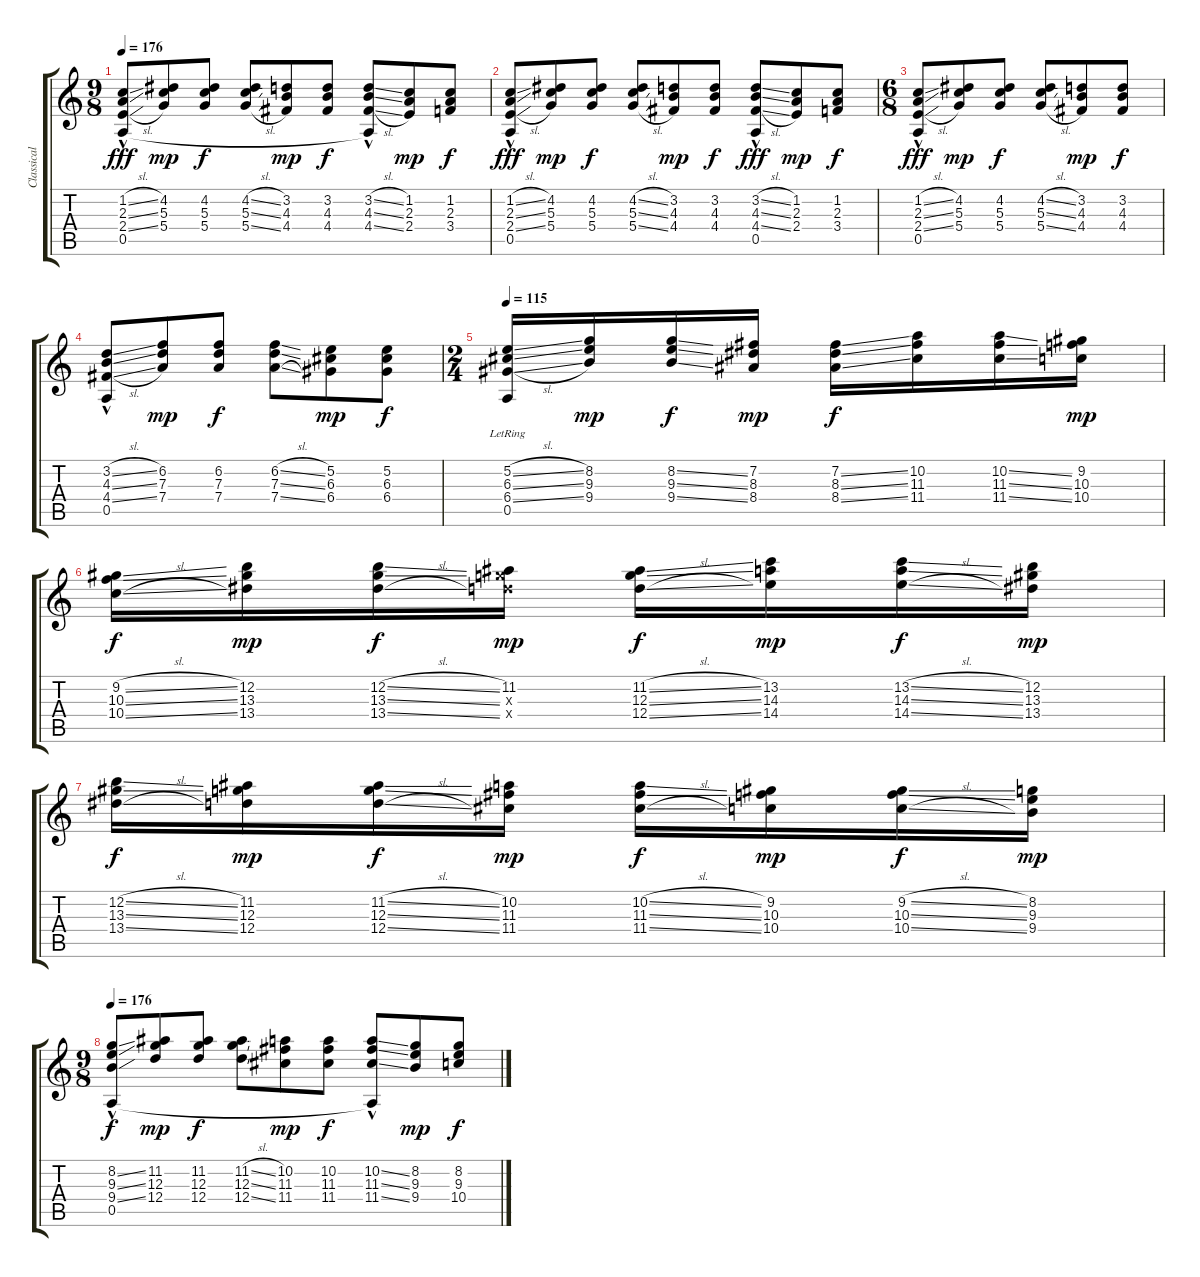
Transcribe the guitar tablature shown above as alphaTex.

\track ("Classical guitar" "Classical ") {instrument acousticguitarnylon}
\staff {score tabs}
\tuning (E4 B3 G3 D3 A2 E2) {hide}
\ts (9 8)
\tempo 176
\clef g2
\ks c
(1.2{sl} 2.3{sl} 2.4{sl} 0.5{hac}).8{dy fff instrument acousticguitarnylon} (4.2 5.3 5.4).8{dy mp} (4.2 5.3 5.4).8{dy f} (4.2{sl} 5.3{sl} 5.4{sl}).8 (3.2 4.3 4.4).8{dy mp} (3.2 4.3 4.4).8{dy f} (3.2{sl} 4.3{sl} 4.4{sl} 0.5{hac t}).8 (1.2 2.3 2.4).8{dy mp} (1.2 2.3 3.4).8{dy f} |
(1.2{sl} 2.3{sl} 2.4{sl} 0.5{hac}).8{dy fff} (4.2 5.3 5.4).8{dy mp} (4.2 5.3 5.4).8{dy f} (4.2{sl} 5.3{sl} 5.4{sl}).8 (3.2 4.3 4.4).8{dy mp} (3.2 4.3 4.4).8{dy f} (3.2{sl} 4.3{sl} 4.4{sl} 0.5{hac}).8{dy fff} (1.2 2.3 2.4).8{dy mp} (1.2 2.3 3.4).8{dy f} |
\ts (6 8)
(1.2{sl} 2.3{sl} 2.4{sl} 0.5{hac}).8{dy fff} (4.2 5.3 5.4).8{dy mp} (4.2 5.3 5.4).8{dy f} (4.2{sl} 5.3{sl} 5.4{sl}).8 (3.2 4.3 4.4).8{dy mp} (3.2 4.3 4.4).8{dy f} |
(3.2{sl} 4.3{sl} 4.4{sl} 0.5{hac}).8 (6.2 7.3 7.4).8{dy mp} (6.2 7.3 7.4).8{dy f} (6.2{sl} 7.3{sl} 7.4{sl}).8 (5.2 6.3 6.4).8{dy mp} (5.2 6.3 6.4).8{dy f} |
\ts (2 4)
\tempo 115
(5.2{sl} 6.3{sl} 6.4{sl} 0.5{lr}).16 (8.2 9.3 9.4).16{dy mp} (8.2{ss} 9.3{ss} 9.4{ss}).16{dy f} (7.2 8.3 8.4).16{dy mp} (7.2{ss} 8.3{ss} 8.4{ss}).16{dy f} (10.2 11.3 11.4).16 (10.2{ss} 11.3{ss} 11.4{ss}).16 (9.2 10.3 10.4).16{dy mp} |
(9.2{sl} 10.3{sl} 10.4{sl}).16{dy f} (12.2 13.3 13.4).16{dy mp} (12.2{sl} 13.3{sl} 13.4{sl}).16{dy f} (11.2 12.3{x} 12.4{x}).16{dy mp} (11.2{sl} 12.3{sl} 12.4{sl}).16{dy f} (13.2 14.3 14.4).16{dy mp} (13.2{sl} 14.3{sl} 14.4{sl}).16{dy f} (12.2 13.3 13.4).16{dy mp} |
(12.2{sl} 13.3{sl} 13.4{sl}).16{dy f} (11.2 12.3 12.4).16{dy mp} (11.2{sl} 12.3{sl} 12.4{sl}).16{dy f} (10.2 11.3 11.4).16{dy mp} (10.2{sl} 11.3{sl} 11.4{sl}).16{dy f} (9.2 10.3 10.4).16{dy mp} (9.2{sl} 10.3{sl} 10.4{sl}).16{dy f} (8.2 9.3 9.4).16{dy mp} |
\ts (9 8)
\tempo 176
(8.2{ss} 9.3{ss} 9.4{ss} 0.5{hac}).8{dy f} (11.2 12.3 12.4).8{dy mp} (11.2 12.3 12.4).8{dy f} (11.2{sl} 12.3{sl} 12.4{sl}).8 (10.2 11.3 11.4).8{dy mp} (10.2 11.3 11.4).8{dy f} (10.2{ss} 11.3{ss} 11.4{ss} 0.5{hac t}).8 (8.2 9.3 9.4).8{dy mp} (8.2 9.3 10.4).8{dy f}
